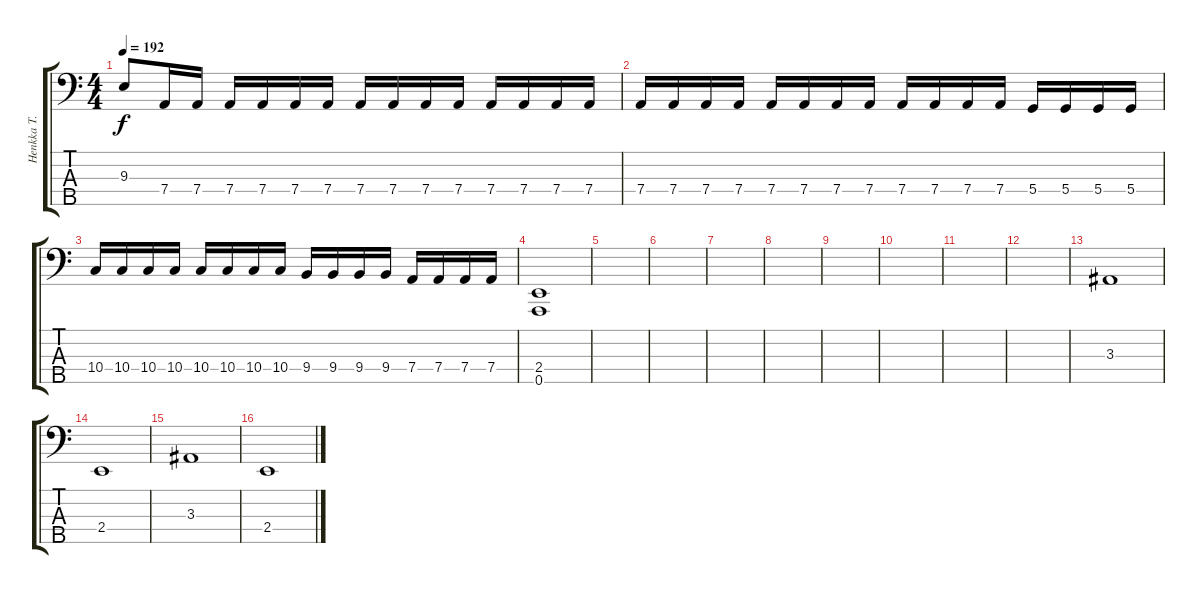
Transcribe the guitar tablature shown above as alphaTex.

\track ("Henkka T. Blacksmith" "Henkka T. ") {instrument electricbasspick}
\staff {score tabs}
\tuning (F2 C2 G1 D1 A0) {hide}
\ts (4 4)
\tempo 192
\clef f4
\ks c
9.3.8{dy f} 7.4.16 7.4.16 7.4.16 7.4.16 7.4.16 7.4.16 7.4.16 7.4.16 7.4.16 7.4.16 7.4.16 7.4.16 7.4.16 7.4.16 |
7.4.16 7.4.16 7.4.16 7.4.16 7.4.16 7.4.16 7.4.16 7.4.16 7.4.16 7.4.16 7.4.16 7.4.16 5.4.16 5.4.16 5.4.16 5.4.16 |
10.4.16 10.4.16 10.4.16 10.4.16 10.4.16 10.4.16 10.4.16 10.4.16 9.4.16 9.4.16 9.4.16 9.4.16 7.4.16 7.4.16 7.4.16 7.4.16 |
(2.4 0.5).1 |
|
|
|
|
|
|
|
|
3.3.1 |
2.4.1 |
3.3.1 |
2.4.1
